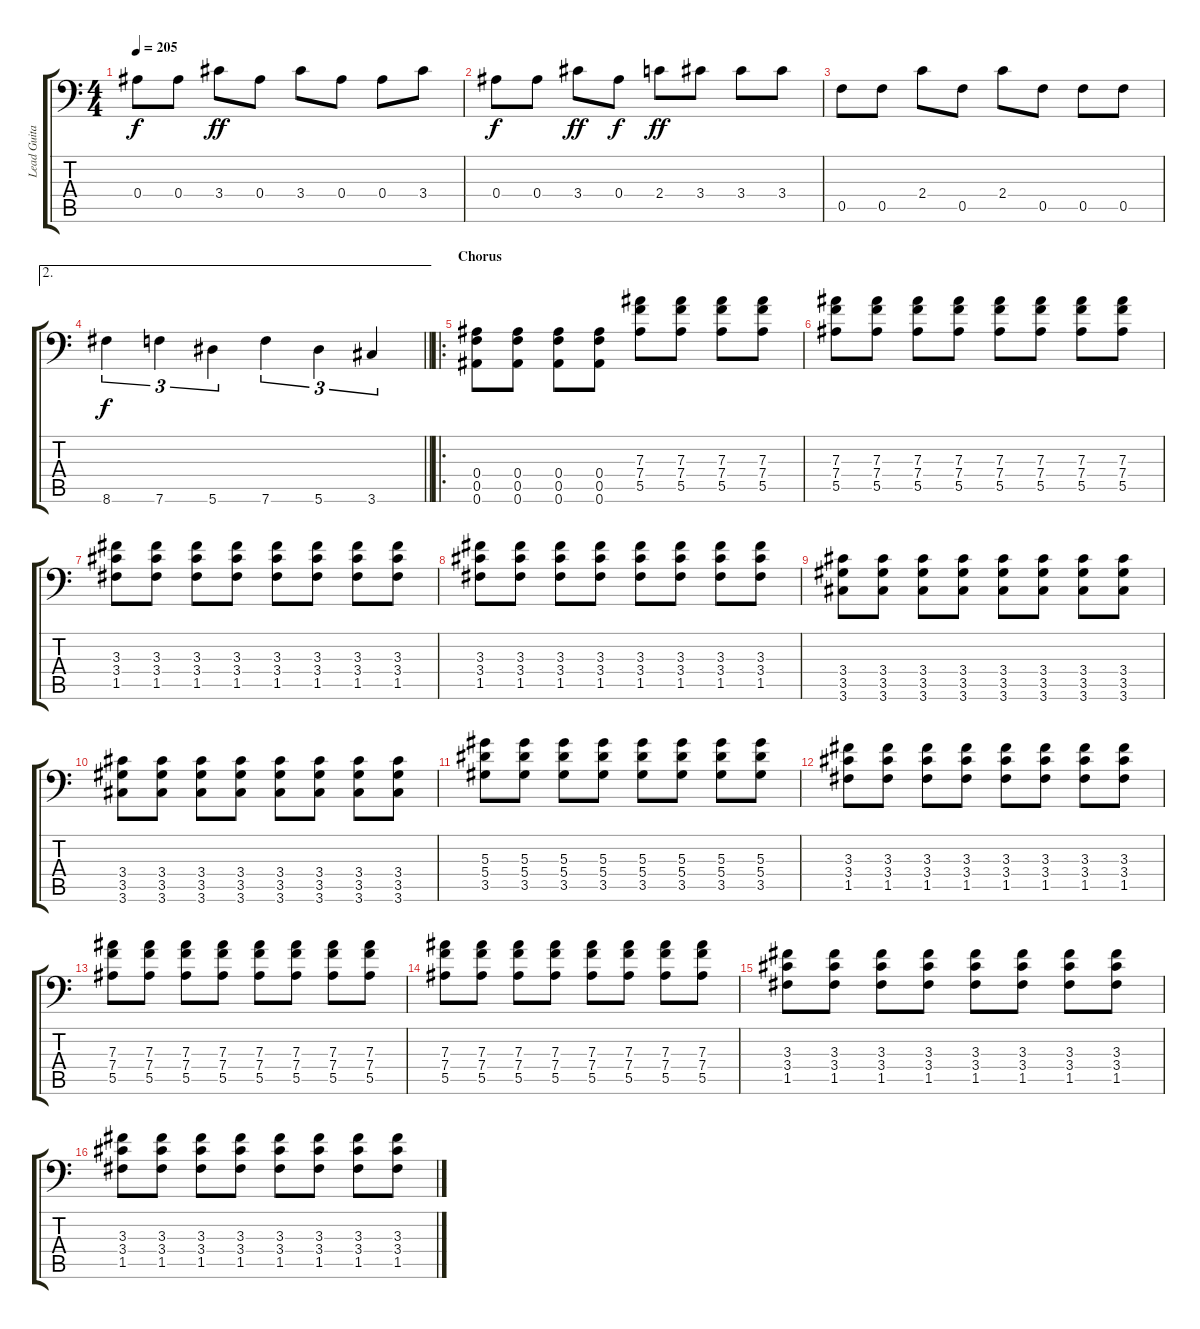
\track ("Lead Guitar" "Lead Guita") {instrument distortionguitar}
\staff {score tabs}
\tuning (C4 G3 Eb3 Bb2 F2 Bb1) {hide}
\ts (4 4)
\tempo 205
\clef f4
\ks c
0.4.8{dy f} 0.4.8 3.4.8{dy ff} 0.4.8 3.4.8 0.4.8 0.4.8 3.4.8 |
0.4.8{dy f} 0.4.8 3.4.8{dy ff} 0.4.8{dy f} 2.4.8{dy ff} 3.4.8 3.4.8 3.4.8 |
0.5.8 0.5.8 2.4.8 0.5.8 2.4.8 0.5.8 0.5.8 0.5.8 |
\ae 2
\barLineRight lightlight
8.6.4{tu (3 2) dy f volume 16} 7.6.4{tu (3 2)} 5.6.4{tu (3 2)} 7.6.4{tu (3 2)} 5.6.4{tu (3 2)} 3.6.4{tu (3 2)} |
\ro
\section ("" "Chorus")
(0.4 0.5 0.6).8 (0.4 0.5 0.6).8 (0.4 0.5 0.6).8 (0.4 0.5 0.6).8 (7.3 7.4 5.5).8 (7.3 7.4 5.5).8 (7.3 7.4 5.5).8 (7.3 7.4 5.5).8 |
(7.3 7.4 5.5).8 (7.3 7.4 5.5).8 (7.3 7.4 5.5).8 (7.3 7.4 5.5).8 (7.3 7.4 5.5).8 (7.3 7.4 5.5).8 (7.3 7.4 5.5).8 (7.3 7.4 5.5).8 |
(3.3 3.4 1.5).8 (3.3 3.4 1.5).8 (3.3 3.4 1.5).8 (3.3 3.4 1.5).8 (3.3 3.4 1.5).8 (3.3 3.4 1.5).8 (3.3 3.4 1.5).8 (3.3 3.4 1.5).8 |
(3.3 3.4 1.5).8 (3.3 3.4 1.5).8 (3.3 3.4 1.5).8 (3.3 3.4 1.5).8 (3.3 3.4 1.5).8 (3.3 3.4 1.5).8 (3.3 3.4 1.5).8 (3.3 3.4 1.5).8 |
(3.4 3.5 3.6).8 (3.4 3.5 3.6).8 (3.4 3.5 3.6).8 (3.4 3.5 3.6).8 (3.4 3.5 3.6).8 (3.4 3.5 3.6).8 (3.4 3.5 3.6).8 (3.4 3.5 3.6).8 |
(3.4 3.5 3.6).8 (3.4 3.5 3.6).8 (3.4 3.5 3.6).8 (3.4 3.5 3.6).8 (3.4 3.5 3.6).8 (3.4 3.5 3.6).8 (3.4 3.5 3.6).8 (3.4 3.5 3.6).8 |
(5.3 5.4 3.5).8 (5.3 5.4 3.5).8 (5.3 5.4 3.5).8 (5.3 5.4 3.5).8 (5.3 5.4 3.5).8 (5.3 5.4 3.5).8 (5.3 5.4 3.5).8 (5.3 5.4 3.5).8 |
(3.3 3.4 1.5).8 (3.3 3.4 1.5).8 (3.3 3.4 1.5).8 (3.3 3.4 1.5).8 (3.3 3.4 1.5).8 (3.3 3.4 1.5).8 (3.3 3.4 1.5).8 (3.3 3.4 1.5).8 |
(7.3 7.4 5.5).8 (7.3 7.4 5.5).8 (7.3 7.4 5.5).8 (7.3 7.4 5.5).8 (7.3 7.4 5.5).8 (7.3 7.4 5.5).8 (7.3 7.4 5.5).8 (7.3 7.4 5.5).8 |
(7.3 7.4 5.5).8 (7.3 7.4 5.5).8 (7.3 7.4 5.5).8 (7.3 7.4 5.5).8 (7.3 7.4 5.5).8 (7.3 7.4 5.5).8 (7.3 7.4 5.5).8 (7.3 7.4 5.5).8 |
(3.3 3.4 1.5).8 (3.3 3.4 1.5).8 (3.3 3.4 1.5).8 (3.3 3.4 1.5).8 (3.3 3.4 1.5).8 (3.3 3.4 1.5).8 (3.3 3.4 1.5).8 (3.3 3.4 1.5).8 |
(3.3 3.4 1.5).8 (3.3 3.4 1.5).8 (3.3 3.4 1.5).8 (3.3 3.4 1.5).8 (3.3 3.4 1.5).8 (3.3 3.4 1.5).8 (3.3 3.4 1.5).8 (3.3 3.4 1.5).8
